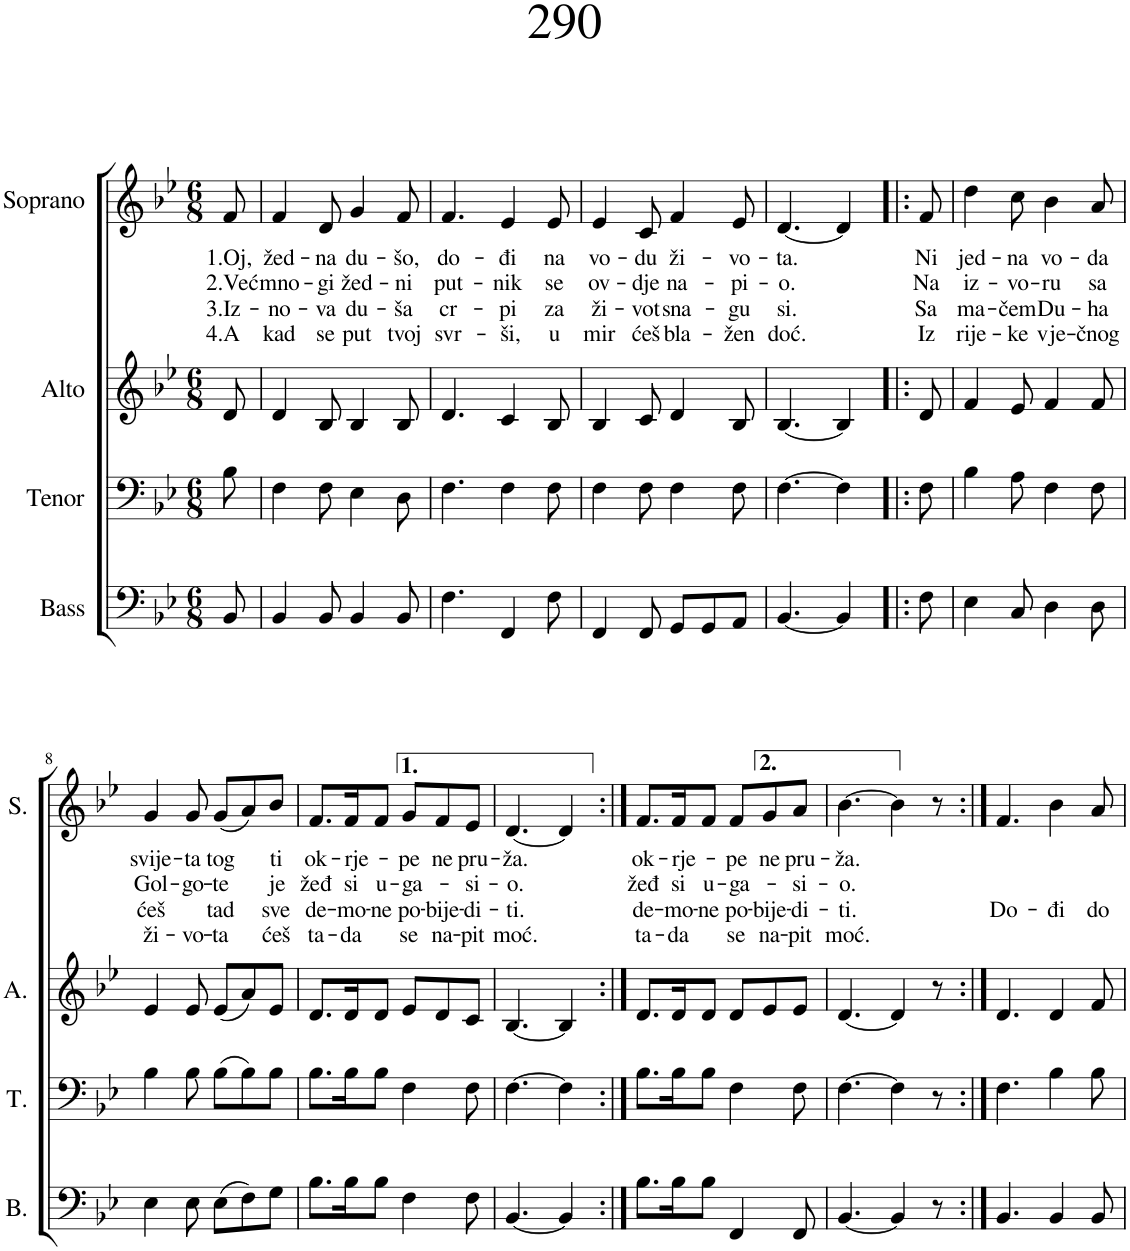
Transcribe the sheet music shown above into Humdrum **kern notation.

**kern	**kern	**kern	**kern	**text	**text	**text	**text
*part4	*part3	*part2	*part1	*part1	*part1	*part1	*part1
*staff4	*staff3	*staff2	*staff1	*staff1	*staff1	*staff1	*staff1
*I"Bass	*I"Tenor	*I"Alto	*I"Soprano	*	*	*	*
*I'B.	*I'T.	*I'A.	*I'S.	*	*	*	*
*clefF4	*clefF4	*clefG2	*clefG2	*	*	*	*
*k[b-e-]	*k[b-e-]	*k[b-e-]	*k[b-e-]	*	*	*	*
*M6/8	*M6/8	*M6/8	*M6/8	*	*	*	*
=1	=1	=1	=1	=1	=1	=1	=1
!	!	!	!	!LO:LY:b	!LO:LY:b	!LO:LY:b	!LO:LY:b
8BB-/	8B-\	8d/	8f/	1.Oj,	2.Već	3.Iz-	4.A
=2	=2	=2	=2	=2	=2	=2	=2
!	!	!	!	!LO:LY:b	!LO:LY:b	!LO:LY:b	!LO:LY:b
4BB-/	4F\	4d/	4f/	žed-	mno-	-no-	kad
!	!	!	!	!LO:LY:b	!LO:LY:b	!LO:LY:b	!LO:LY:b
8BB-/	8F\	8B-/	8d/	-na	-gi	-va	se
!	!	!	!	!LO:LY:b	!LO:LY:b	!LO:LY:b	!LO:LY:b
4BB-/	4E-\	4B-/	4g/	du-	žed-	du-	put
!	!	!	!	!LO:LY:b	!LO:LY:b	!LO:LY:b	!LO:LY:b
8BB-/	8D\	8B-/	8f/	-šo,	-ni	-ša	tvoj
=3	=3	=3	=3	=3	=3	=3	=3
!	!	!	!	!LO:LY:b	!LO:LY:b	!LO:LY:b	!LO:LY:b
4.F\	4.F\	4.d/	4.f/	do-	put-	cr-	svr-
!	!	!	!	!LO:LY:b	!LO:LY:b	!LO:LY:b	!LO:LY:b
4FF/	4F\	4c/	4e-/	-đi	-nik	-pi	-ši,
!	!	!	!	!LO:LY:b	!LO:LY:b	!LO:LY:b	!LO:LY:b
8F\	8F\	8B-/	8e-/	na	se	za	u
=4	=4	=4	=4	=4	=4	=4	=4
!	!	!	!	!LO:LY:b	!LO:LY:b	!LO:LY:b	!LO:LY:b
4FF/	4F\	4B-/	4e-/	vo-	ov-	ži-	mir
!	!	!	!	!LO:LY:b	!LO:LY:b	!LO:LY:b	!LO:LY:b
8FF/	8F\	8c/	8c/	-du	-dje	-vot	ćeš
!	!	!	!	!LO:LY:b	!LO:LY:b	!LO:LY:b	!LO:LY:b
8GG/L	4F\	4d/	4f/	ži-	na-	sna-	bla-
8GG/	.	.	.	.	.	.	.
!	!	!	!	!LO:LY:b	!LO:LY:b	!LO:LY:b	!LO:LY:b
8AA/J	8F\	8B-/	8e-/	-vo-	-pi-	-gu	-žen
=5	=5	=5	=5	=5	=5	=5	=5
!	!	!	!	!LO:LY:b	!LO:LY:b	!LO:LY:b	!LO:LY:b
[4.BB-/	[4.F\	[4.B-/	[4.d/	-ta.	-o.	si.	doć.
4BB-/]	4F\]	4B-/]	4d/]	.	.	.	.
=6!|:	=6!|:	=6!|:	=6!|:	=6!|:	=6!|:	=6!|:	=6!|:
!	!	!	!	!LO:LY:b	!LO:LY:b	!LO:LY:b	!LO:LY:b
8F\	8F\	8d/	8f/	Ni	Na	Sa	Iz
=7	=7	=7	=7	=7	=7	=7	=7
!	!	!	!	!LO:LY:b	!LO:LY:b	!LO:LY:b	!LO:LY:b
4E-\	4B-\	4f/	4dd\	jed-	iz-	ma-	rije-
!	!	!	!	!LO:LY:b	!LO:LY:b	!LO:LY:b	!LO:LY:b
8C/	8A\	8e-/	8cc\	-na	-vo-	-čem	-ke
!	!	!	!	!LO:LY:b	!LO:LY:b	!LO:LY:b	!LO:LY:b
4D\	4F\	4f/	4b-\	vo-	-ru	Du-	vje-
!	!	!	!	!LO:LY:b	!LO:LY:b	!LO:LY:b	!LO:LY:b
8D\	8F\	8f/	8a/	-da	sa	-ha	-čnog
!!LO:LB:g=z
=8	=8	=8	=8	=8	=8	=8	=8
!	!	!	!	!LO:LY:b	!LO:LY:b	!LO:LY:b	!LO:LY:b
4E-\	4B-\	4e-/	4g/	svije-	Gol-	ćeš	ži-
!	!	!	!	!LO:LY:b	!LO:LY:b	!	!LO:LY:b
8E-\	8B-\	8e-/	8g/	-ta	-go-	.	-vo-
!	!	!	!	!LO:LY:b	!LO:LY:b	!LO:LY:b	!LO:LY:b
(8E-\L	(8B-\L	(8e-/L	(8g/L	tog	-te	tad	-ta
8F\)	8B-\)	8a/)	8a/)	.	.	.	.
!	!	!	!	!LO:LY:b	!LO:LY:b	!LO:LY:b	!LO:LY:b
8G\J	8B-\J	8e-/J	8b-/J	ti	je	sve	ćeš
=9	=9	=9	=9	=9	=9	=9	=9
!	!	!	!	!LO:LY:b	!LO:LY:b	!LO:LY:b	!LO:LY:b
8.B-\L	8.B-\L	8.d/L	8.f/L	ok-	žeđ	de-	ta-
!	!	!	!	!LO:LY:b	!LO:LY:b	!LO:LY:b	!LO:LY:b
16B-\K	16B-\K	16d/K	16f/K	-rje-	si	-mo-	-da
!	!	!	!	!	!LO:LY:b	!LO:LY:b	!
8B-\J	8B-\J	8d/J	8f/J	.	u-	-ne	.
!	!	!	!	!LO:LY:b	!LO:LY:b	!LO:LY:b	!LO:LY:b
4F\	4F\	8e-/L	8g/L	-pe	-ga-	po-	se
!	!	!	!	!LO:LY:b	!	!LO:LY:b	!LO:LY:b
.	.	8d/	8f/	ne	.	-bije-	na-
!	!	!	!	!LO:LY:b	!LO:LY:b	!LO:LY:b	!LO:LY:b
8F\	8F\	8c/J	8e-/J	pru-	-si-	-di-	-pit
=10	=10	=10	=10	=10	=10	=10	=10
!	!	!	!	!LO:LY:b	!LO:LY:b	!LO:LY:b	!LO:LY:b
[4.BB-/	[4.F\	[4.B-/	[4.d/	-ža.	-o.	-ti.	moć.
4BB-/]	4F\]	4B-/]	4d/]	.	.	.	.
=11:|!	=11:|!	=11:|!	=11:|!	=11:|!	=11:|!	=11:|!	=11:|!
!	!	!	!	!LO:LY:b	!LO:LY:b	!LO:LY:b	!LO:LY:b
8.B-\L	8.B-\L	8.d/L	8.f/L	ok-	žeđ	de-	ta-
!	!	!	!	!LO:LY:b	!LO:LY:b	!LO:LY:b	!LO:LY:b
16B-\K	16B-\K	16d/K	16f/K	-rje-	si	-mo-	-da
!	!	!	!	!	!LO:LY:b	!LO:LY:b	!
8B-\J	8B-\J	8d/J	8f/J	.	u-	-ne	.
!	!	!	!	!LO:LY:b	!LO:LY:b	!LO:LY:b	!LO:LY:b
4FF/	4F\	8d/L	8f/L	-pe	-ga-	po-	se
!	!	!	!	!LO:LY:b	!	!LO:LY:b	!LO:LY:b
.	.	8e-/	8g/	ne	.	-bije-	na-
!	!	!	!	!LO:LY:b	!LO:LY:b	!LO:LY:b	!LO:LY:b
8FF/	8F\	8e-/J	8a/J	pru-	-si-	-di-	-pit
=12	=12	=12	=12	=12	=12	=12	=12
!	!	!	!	!LO:LY:b	!LO:LY:b	!LO:LY:b	!LO:LY:b
[4.BB-/	[4.F\	[4.d/	[4.b-\	-ža.	-o.	-ti.	moć.
4BB-/]	4F\]	4d/]	4b-\]	.	.	.	.
8r	8r	8r	8r	.	.	.	.
=13:|!	=13:|!	=13:|!	=13:|!	=13:|!	=13:|!	=13:|!	=13:|!
!	!	!	!	!	!	!LO:LY:b	!
4.BB-/	4.F\	4.d/	4.f/	.	.	Do-	.
!	!	!	!	!	!	!LO:LY:b	!
4BB-/	4B-\	4d/	4b-\	.	.	-đi	.
!	!	!	!	!	!	!LO:LY:b	!
8BB-/	8B-\	8f/	8a/	.	.	do	.
=	=	=	=	=	=	=	=
*-	*-	*-	*-	*-	*-	*-	*-
